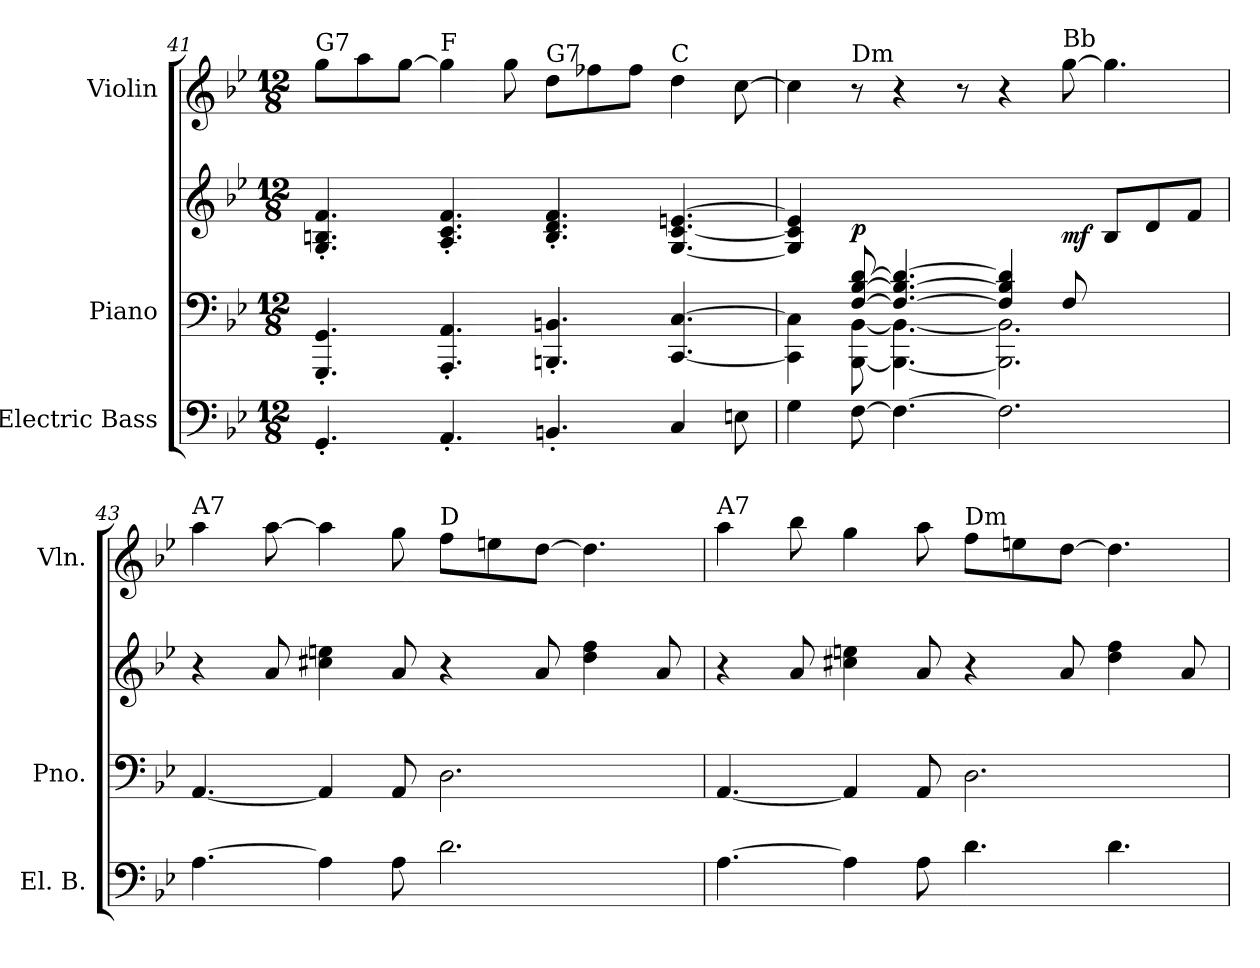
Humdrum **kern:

**kern	**kern	**kern	**dynam	**kern
*part3	*part2	*part2	*part2	*part1
*staff4	*staff3	*staff2	*staff2/3	*staff1
*I"Electric Bass	*I"Piano	*	*	*I"Violin
*I'El. B.	*I'Pno.	*	*	*I'Vln.
*clefF4	*clefF4	*clefG2	*	*clefG2
*ITrd7c12	*	*	*	*
*k[b-e-]	*k[b-e-]	*k[b-e-]	*	*k[b-e-]
*M12/8	*M12/8	*M12/8	*	*M12/8
=41	=41	=41	=41	=41
!	!	!	!	!LO:TX:a:t=G7
4.GGG'/	4.GGG/' 4.GG/'	4.G/' 4.Bn/' 4.f/'	.	8gg\L
.	.	.	.	8aa\
.	.	.	.	[8gg\J
!	!	!	!	!LO:TX:a:t=F
4.AAA'/	4.AAA/' 4.AA/'	4.A/' 4.c/' 4.f/'	.	4gg\]
.	.	.	.	8gg\
!	!	!	!	!LO:TX:a:t=G7
4.BBBn'/	4.BBBn/' 4.BBn/'	4.B/' 4.d/' 4.f/'	.	8dd\L
.	.	.	.	8ff-X\
.	.	.	.	8ff-\J
!	!	!	!	!LO:TX:a:t=C
4CC/	[4.CC/ [4.C/	[4.G/ [4.c/ [4.en/	.	4dd\
8EEn\	.	.	.	[8cc\
=42	=42	=42	=42	=42
*	*^	*	*	*
4GG\	4ryy	4CC\] 4C\]	4G/] 4c/] 4e/]	.	4cc\]
!	!	!	!	!	!LO:TX:a:t=Dm
!	!	!	!	!LO:DY:b	!
[8FF\	[8F/ [8B-/ [8d/	[8BBB-\ [8BB-\	2.ryy	p	8r
4.FF\_	4.F/_ 4.B-/_ 4.d/_	4.BBB-\_ 4.BB-\_	.	.	4r
.	.	.	.	.	8r
2.FF\]	4F/] 4B-/] 4d/]	2.BBB-\] 2.BB-\]	.	.	4r
!	!	!	!	!	!LO:TX:a:t=Bb
!	!	!	!	!LO:DY:b	!
.	(8F/	.	8ryy	mf	[8gg\
.	4.ryy	.	8B-/L	.	4.gg\]
.	.	.	8d/	.	.
.	.	.	8f/J)	.	.
*	*v	*v	*	*	*
=43	=43	=43	=43	=43
!	!	!	!	!LO:TX:a:t=A7
[4.AA\	[4.AA/	4r	.	4aa\
.	.	8a/	.	[8aa\
4AA\]	4AA/]	4cc#X\ 4een\	.	4aa\]
8AA\	8AA/	8a/	.	8gg\
!	!	!	!	!LO:TX:a:t=D
2.D\	2.D\	4r	.	8ff\L
.	.	.	.	8een\
.	.	8a/	.	[8dd\J
.	.	4dd\ 4ff\	.	4.dd\]
.	.	8a/	.	.
!!LO:PB:g=z
=44	=44	=44	=44	=44
!	!	!	!	!LO:TX:a:t=A7
[4.AA\	[4.AA/	4r	.	4aa\
.	.	8a/	.	8bb-\
4AA\]	4AA/]	4cc#X\ 4een\	.	4gg\
8AA\	8AA/	8a/	.	8aa\
!	!	!	!	!LO:TX:a:t=Dm
4.D\	2.D\	4r	.	8ff\L
.	.	.	.	8een\
.	.	8a/	.	[8dd\J
4.D\	.	4dd\ 4ff\	.	4.dd\]
.	.	8a/	.	.
=	=	=	=	=
*-	*-	*-	*-	*-
